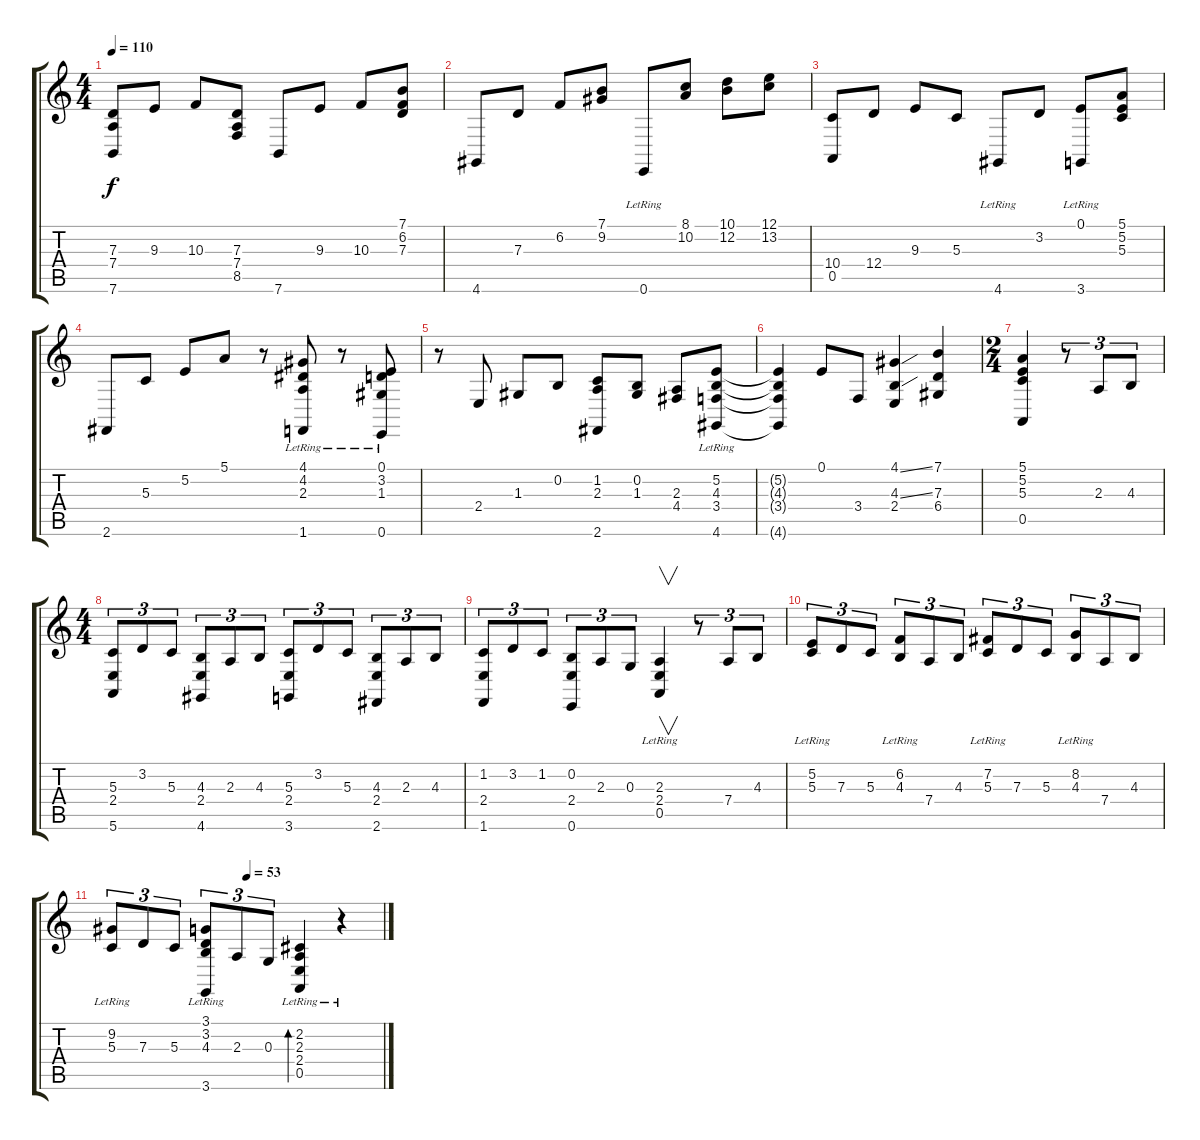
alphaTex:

\track "" {instrument synthstrings1}
\staff {score tabs}
\tuning (E4 B3 G3 D3 A2 E2) {hide}
\ts (4 4)
\tempo 110
\clef g2
\ks c
(7.3 7.4 7.6).8{dy f} 9.3.8 10.3.8 (7.3 7.4 8.5).8 7.6.8 9.3.8 10.3.8 (7.1 6.2 7.3).8 |
4.6.8 7.3.8 6.2.8 (7.1 9.2).8 0.6{lr}.8 (8.1 10.2).8 (10.1 12.2).8 (12.1 13.2).8 |
(10.4 0.5).8 12.4.8 9.3.8 5.3.8 4.6{lr}.8 3.2.8 (0.1 3.6{lr}).8 (5.1 5.2 5.3).8 |
2.6.8 5.3.8 5.2.8 5.1.8 r.8 (4.1 4.2 2.3 1.6{lr}).8 r.8 (0.1 3.2 1.3 0.6{lr}).8 |
r.8 2.4.8 1.3.8 0.2.8 (1.2 2.3 2.6).8 (0.2 1.3).8 (2.3 4.4).8 (5.2{lr} 4.3{lr} 3.4{lr} 4.6{lr}).8 |
(5.2{t} 4.3{t} 3.4{t} 4.6{t}).4 0.1.8 3.4.8 (4.1{ss} 4.3{ss} 2.4).4 (7.1 7.3 6.4).4 |
\ts (2 4)
(5.1 5.2 5.3 0.5).4 r.8{tu (3 2)} 2.3.8{tu (3 2)} 4.3.8{tu (3 2)} |
\ts (4 4)
(5.3 2.4 5.6).8{tu (3 2)} 3.2.8{tu (3 2)} 5.3.8{tu (3 2)} (4.3 2.4 4.6).8{tu (3 2)} 2.3.8{tu (3 2)} 4.3.8{tu (3 2)} (5.3 2.4 3.6).8{tu (3 2)} 3.2.8{tu (3 2)} 5.3.8{tu (3 2)} (4.3 2.4 2.6).8{tu (3 2)} 2.3.8{tu (3 2)} 4.3.8{tu (3 2)} |
(1.2 2.4 1.6).8{tu (3 2)} 3.2.8{tu (3 2)} 1.2.8{tu (3 2)} (0.2 2.4 0.6).8{tu (3 2)} 2.3.8{tu (3 2)} 0.3.8{tu (3 2)} (2.3{lr} 2.4{lr} 0.5{lr}).4{v} r.8{tu (3 2)} 7.4.8{tu (3 2)} 4.3.8{tu (3 2)} |
(5.2{lr} 5.3).8{tu (3 2)} 7.3.8{tu (3 2)} 5.3.8{tu (3 2)} (6.2{lr} 4.3).8{tu (3 2)} 7.4.8{tu (3 2)} 4.3.8{tu (3 2)} (7.2{lr} 5.3).8{tu (3 2)} 7.3.8{tu (3 2)} 5.3.8{tu (3 2)} (8.2{lr} 4.3).8{tu (3 2)} 7.4.8{tu (3 2)} 4.3.8{tu (3 2)} |
\tempo (53 0.5)
(9.2{lr} 5.3).8{tu (3 2)} 7.3.8{tu (3 2)} 5.3.8{tu (3 2)} (3.1 3.2{lr} 4.3 3.6).8{tu (3 2)} 2.3.8{tu (3 2)} 0.3.8{tu (3 2)} (2.2{lr} 2.3{lr} 2.4{lr} 0.5{lr}).4{bd 480} r.4
